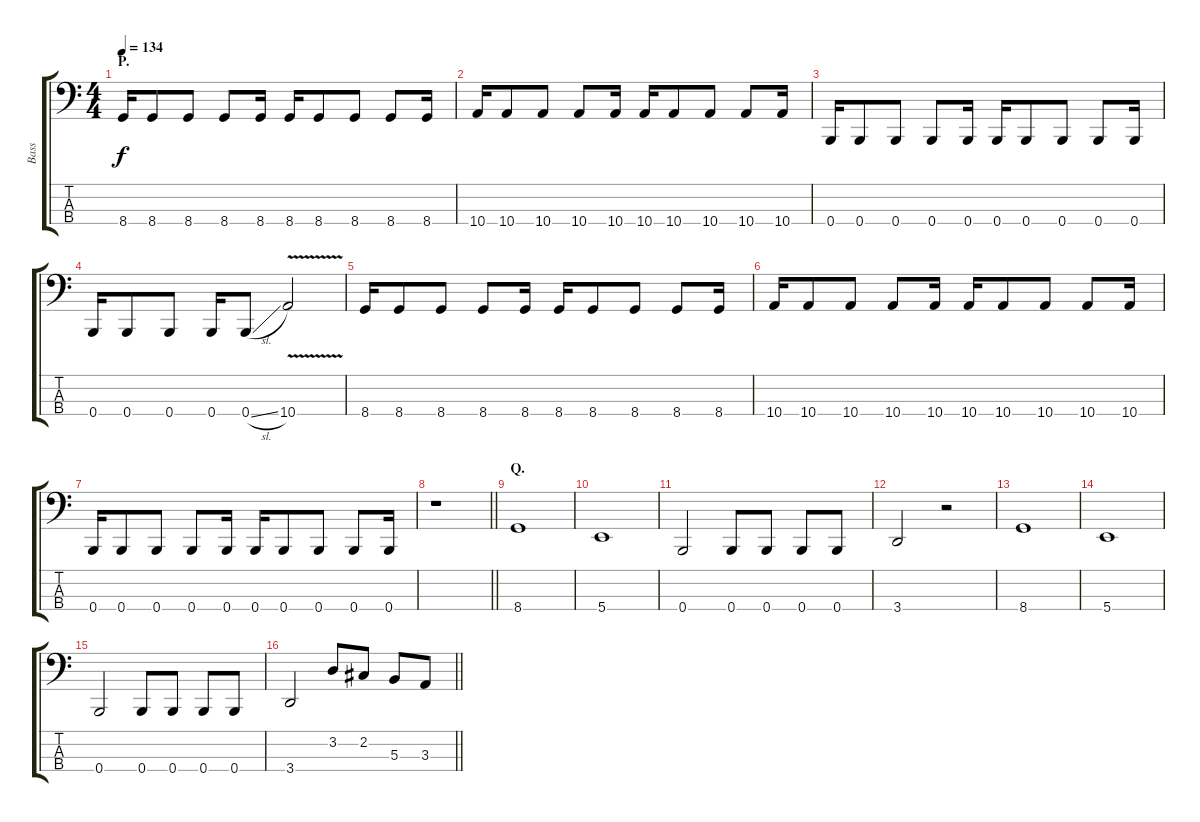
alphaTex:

\track ("Bass" "Bass") {instrument electricbasspick}
\staff {score tabs}
\tuning (E2 B1 Gb1 B0) {hide}
\ts (4 4)
\section ("" "P.")
\tempo 134
\clef f4
\ks c
8.4.16{dy f} 8.4.8 8.4.8 8.4.8 8.4.16 8.4.16 8.4.8 8.4.8 8.4.8 8.4.16 |
10.4.16 10.4.8 10.4.8 10.4.8 10.4.16 10.4.16 10.4.8 10.4.8 10.4.8 10.4.16 |
0.4.16 0.4.8 0.4.8 0.4.8 0.4.16 0.4.16 0.4.8 0.4.8 0.4.8 0.4.16 |
0.4.16 0.4.8 0.4.8 0.4.16 0.4{sl}.8 10.4{v}.2 |
8.4.16 8.4.8 8.4.8 8.4.8 8.4.16 8.4.16 8.4.8 8.4.8 8.4.8 8.4.16 |
10.4.16 10.4.8 10.4.8 10.4.8 10.4.16 10.4.16 10.4.8 10.4.8 10.4.8 10.4.16 |
0.4.16 0.4.8 0.4.8 0.4.8 0.4.16 0.4.16 0.4.8 0.4.8 0.4.8 0.4.16 |
\barLineRight lightlight
r.1 |
\section ("" "Q.")
8.4.1 |
5.4.1 |
0.4.2 0.4.8 0.4.8 0.4.8 0.4.8 |
3.4.2 r.2 |
8.4.1 |
5.4.1 |
0.4.2 0.4.8 0.4.8 0.4.8 0.4.8 |
\barLineRight lightlight
3.4.2 3.2.8 2.2.8 5.3.8 3.3.8
